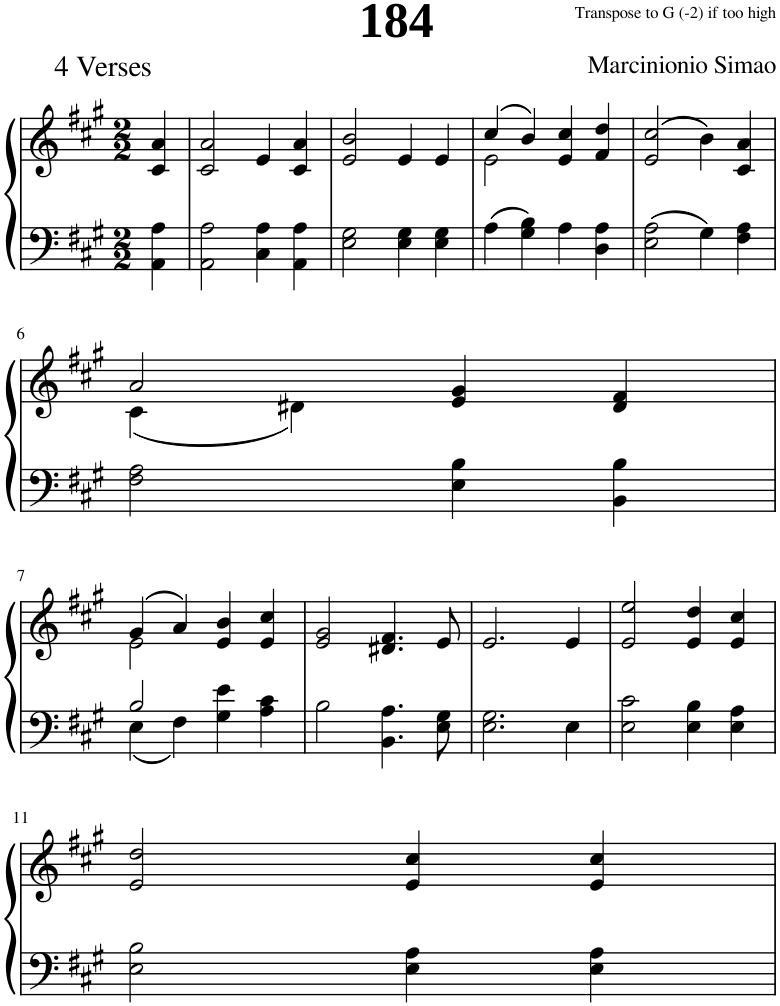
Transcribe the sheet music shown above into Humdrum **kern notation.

**kern	**kern
*part1	*part1
*staff2	*staff1
*I"Piano	*
*I'Pno.	*
*clefF4	*clefG2
*k[f#c#g#]	*k[f#c#g#]
*M2/2	*M2/2
=1	=1
4AA\ 4A\	4c#/ 4a/
=2	=2
2AA\ 2A\	2c#/ 2a/
4C#\ 4A\	4e/
4AA\ 4A\	4c#/ 4a/
=3	=3
2E\ 2G#\	2e/ 2b/
4E\ 4G#\	4e/
4E\ 4G#\	4e/
=4	=4
*	*^
4A\	(4cc#/	2e\
4G#\ 4B\	4b/)	.
4A\	4e/ 4cc#/	2ryy
4D\ 4A\	4f#/ 4dd/	.
*	*v	*v
=5	=5
2E\ 2A\	(2e/ 2cc#/
4G#\	4b\)
4F#\ 4A\	4c#/ 4a/
!!LO:LB:g=z
=6	=6
*	*^
2F#\ 2A\	2a/	(4c#\
.	.	4d#X\)
4E\ 4B\	4e/ 4g#/	2ryy
4BB\ 4B\	4d#/ 4f#/	.
!!LO:LB:g=z	!!
=7	=7	=7
*^	*	*
2B/	4E\	(4g#/	2e\
.	4F#\	4a/)	.
4ryy	4G#\ 4e\	4e/ 4b/	2ryy
4ryy	4A\ 4c#\	4e/ 4cc#/	.
*v	*v	*	*
*	*v	*v
=8	=8
2B\	2e/ 2g#/
4.BB\ 4.A\	4.d#X/ 4.f#/
8E\ 8G#\	8e/
=9	=9
2.E\ 2.G#\	2.e/
4E\	4e/
=10	=10
2E\ 2c#\	2e/ 2ee/
4E\ 4B\	4e/ 4dd/
4E\ 4A\	4e/ 4cc#/
!!LO:LB:g=z
=11	=11
2E\ 2B\	2e/ 2dd/
4E\ 4A\	4e/ 4cc#/
4E\ 4A\	4e/ 4cc#/
=	=
*-	*-
